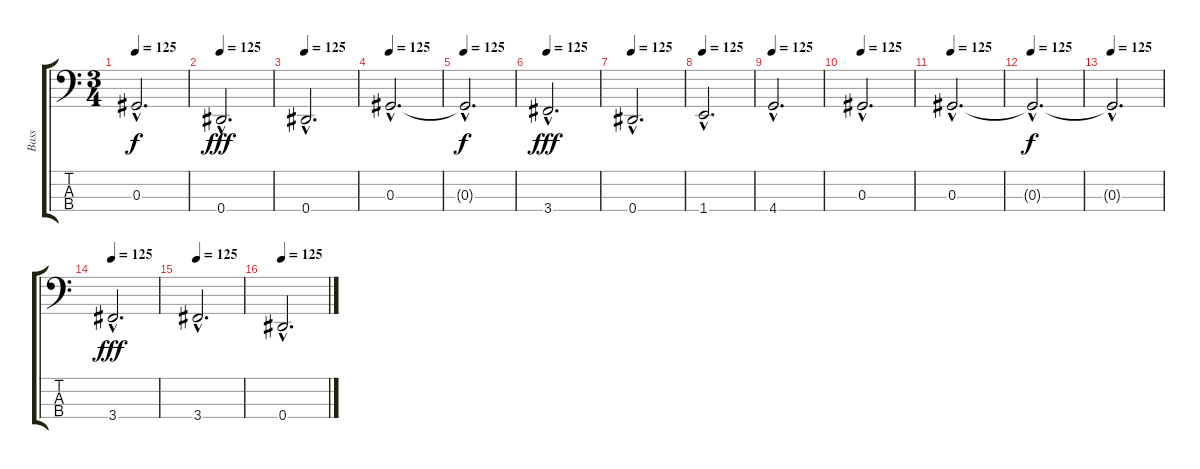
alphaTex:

\track ("Bass" "Bass") {instrument electricbasspick}
\staff {score tabs}
\tuning (Gb2 Db2 Ab1 Eb1) {hide}
\ts (3 4)
\tempo 125
\clef f4
\ks c
0.3{hac t}.2{d dy f} |
\tempo 125
0.4{hac}.2{d dy fff} |
\tempo 125
0.4{hac}.2{d} |
\tempo 125
0.3{hac}.2{d} |
\tempo 125
0.3{hac t}.2{d dy f} |
\tempo 125
3.4{hac}.2{d dy fff} |
\tempo 125
0.4{hac}.2{d} |
\tempo 125
1.4{hac}.2{d} |
\tempo 125
4.4{hac}.2{d} |
\tempo 125
0.3{hac}.2{d} |
\tempo 125
0.3{hac}.2{d} |
\tempo 125
0.3{hac t}.2{d dy f} |
\tempo 125
0.3{hac t}.2{d} |
\tempo 125
3.4{hac}.2{d dy fff} |
\tempo 125
3.4{hac}.2{d} |
\tempo 125
0.4{hac}.2{d}
